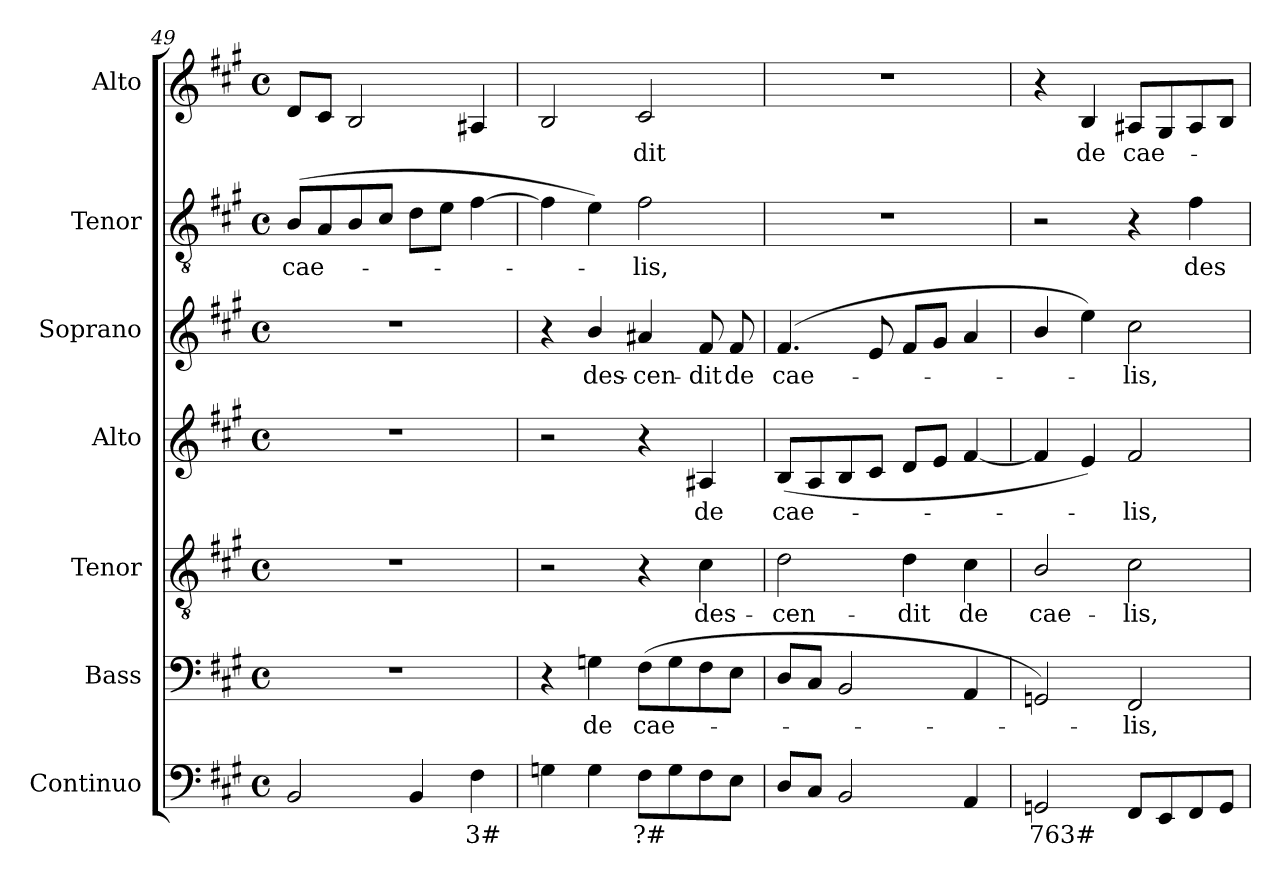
**kern	**text	**kern	**text	**kern	**text	**kern	**text	**kern	**text	**kern	**text	**kern	**text
*part7	*part7	*part6	*part6	*part5	*part5	*part4	*part4	*part3	*part3	*part2	*part2	*part1	*part1
*staff7	*staff7	*staff6	*staff6	*staff5	*staff5	*staff4	*staff4	*staff3	*staff3	*staff2	*staff2	*staff1	*staff1
*I"Continuo	*	*I"Bass	*	*I"Tenor	*	*I"Alto	*	*I"Soprano	*	*I"Tenor	*	*I"Alto	*
*I'Cont.	*	*I'B.	*	*I'T.	*	*I'A.	*	*I'S.	*	*I'T.	*	*I'A.	*
!!LO:PB:g=z
*clefF4	*	*clefF4	*	*clefGv2	*	*clefG2	*	*clefG2	*	*clefGv2	*	*clefG2	*
*	*	*	*	*ITrd7c12	*	*	*	*	*	*ITrd7c12	*	*	*
*k[f#c#g#]	*	*k[f#c#g#]	*	*k[f#c#g#]	*	*k[f#c#g#]	*	*k[f#c#g#]	*	*k[f#c#g#]	*	*k[f#c#g#]	*
*A:	*	*A:	*	*A:	*	*A:	*	*A:	*	*A:	*	*A:	*
*M4/4	*	*M4/4	*	*M4/4	*	*M4/4	*	*M4/4	*	*M4/4	*	*M4/4	*
*met(c)	*	*met(c)	*	*met(c)	*	*met(c)	*	*met(c)	*	*met(c)	*	*met(c)	*
=49	=49	=49	=49	=49	=49	=49	=49	=49	=49	=49	=49	=49	=49
!	!	!	!	!	!	!	!	!	!	!	!LO:LY:b:color=#000000	!	!
2BBi/	.	1r	.	1r	.	1r	.	1r	.	(8BBi/L	cae-	8di/L	.
.	.	.	.	.	.	.	.	.	.	8AAi/	.	8c#i/J	.
.	.	.	.	.	.	.	.	.	.	8BBi/	.	2Bi/	.
.	.	.	.	.	.	.	.	.	.	8C#i/J	.	.	.
4BBi/	.	.	.	.	.	.	.	.	.	8Di\L	.	.	.
.	.	.	.	.	.	.	.	.	.	8Ei\J	.	.	.
!	!LO:LY:b:color=#000000	!	!	!	!	!	!	!	!	!	!	!	!
4F#i\	3#	.	.	.	.	.	.	.	.	[4F#i\	.	4A#Xi/	.
=50	=50	=50	=50	=50	=50	=50	=50	=50	=50	=50	=50	=50	=50
4Gni\	.	4r	.	2r	.	2r	.	4r	.	4F#i\]	.	2Bi/	.
!	!	!	!LO:LY:b:color=#000000	!	!	!	!	!	!	!	!	!	!
!	!	!	!	!	!	!	!	!	!LO:LY:b:color=#000000	!	!	!	!
4Gi\	.	4Gni\	de	.	.	.	.	4bi/	des-	4Ei\)	.	.	.
!	!LO:LY:b:color=#000000	!	!	!	!	!	!	!	!	!	!	!	!
!	!	!	!LO:LY:b:color=#000000	!	!	!	!	!	!	!	!	!	!
!	!	!	!	!	!	!	!	!	!LO:LY:b:color=#000000	!	!	!	!
!	!	!	!	!	!	!	!	!	!	!	!LO:LY:b:color=#000000	!	!
!	!	!	!	!	!	!	!	!	!	!	!	!	!LO:LY:b:color=#000000
8F#i\L	?#	(8F#i\L	cae-	4r	.	4r	.	4a#Xi/	-cen-	2F#i\	-lis,	2c#i/	-dit
8Gi\	.	8Gi\	.	.	.	.	.	.	.	.	.	.	.
!	!	!	!	!	!LO:LY:b:color=#000000	!	!	!	!	!	!	!	!
!	!	!	!	!	!	!	!LO:LY:b:color=#000000	!	!	!	!	!	!
!	!	!	!	!	!	!	!	!	!LO:LY:b:color=#000000	!	!	!	!
8F#i\	.	8F#i\	.	4C#i\	des-	4A#Xi/	de	8f#i/	-dit	.	.	.	.
!	!	!	!	!	!	!	!	!	!LO:LY:b:color=#000000	!	!	!	!
8Ei\J	.	8Ei\J	.	.	.	.	.	8f#i/	de	.	.	.	.
=51	=51	=51	=51	=51	=51	=51	=51	=51	=51	=51	=51	=51	=51
!	!	!	!	!	!LO:LY:b:color=#000000	!	!	!	!	!	!	!	!
!	!	!	!	!	!	!	!LO:LY:b:color=#000000	!	!	!	!	!	!
!	!	!	!	!	!	!	!	!	!LO:LY:b:color=#000000	!	!	!	!
8Di/L	.	8Di/L	.	2Di\	-cen-	(8Bi/L	cae-	(4.f#i/	cae-	1r	.	1r	.
8C#i/J	.	8C#i/J	.	.	.	8Ai/	.	.	.	.	.	.	.
2BBi/	.	2BBi/	.	.	.	8Bi/	.	.	.	.	.	.	.
.	.	.	.	.	.	8c#i/J	.	8ei/	.	.	.	.	.
!	!	!	!	!	!LO:LY:b:color=#000000	!	!	!	!	!	!	!	!
.	.	.	.	4Di\	-dit	8di/L	.	8f#i/L	.	.	.	.	.
.	.	.	.	.	.	8ei/J	.	8g#i/J	.	.	.	.	.
!	!	!	!	!	!LO:LY:b:color=#000000	!	!	!	!	!	!	!	!
4AAi/	.	4AAi/	.	4C#i\	de	[4f#i/	.	4ai/	.	.	.	.	.
=52	=52	=52	=52	=52	=52	=52	=52	=52	=52	=52	=52	=52	=52
!	!LO:LY:b:color=#000000	!	!	!	!	!	!	!	!	!	!	!	!
!	!	!	!	!	!LO:LY:b:color=#000000	!	!	!	!	!	!	!	!
2GGni/	763#	2GGni/)	.	2BBi/	cae-	4f#i/]	.	4bi/	.	2r	.	4r	.
!	!	!	!	!	!	!	!	!	!	!	!	!	!LO:LY:b:color=#000000
.	.	.	.	.	.	4ei/)	.	4eei\)	.	.	.	4Bi/	de
!	!	!	!LO:LY:b:color=#000000	!	!	!	!	!	!	!	!	!	!
!	!	!	!	!	!LO:LY:b:color=#000000	!	!	!	!	!	!	!	!
!	!	!	!	!	!	!	!LO:LY:b:color=#000000	!	!	!	!	!	!
!	!	!	!	!	!	!	!	!	!LO:LY:b:color=#000000	!	!	!	!
!	!	!	!	!	!	!	!	!	!	!	!	!	!LO:LY:b:color=#000000
8FF#i/L	.	2FF#i/	-lis,	2C#i\	-lis,	2f#i/	-lis,	2cc#i\	-lis,	4r	.	8A#Xi/L	cae-
8EEi/	.	.	.	.	.	.	.	.	.	.	.	8G#i/	.
!	!	!	!	!	!	!	!	!	!	!	!LO:LY:b:color=#000000	!	!
8FF#i/	.	.	.	.	.	.	.	.	.	4F#i\	des-	8A#i/	.
8GGi/J	.	.	.	.	.	.	.	.	.	.	.	8Bi/J	.
=	=	=	=	=	=	=	=	=	=	=	=	=	=
*-	*-	*-	*-	*-	*-	*-	*-	*-	*-	*-	*-	*-	*-
